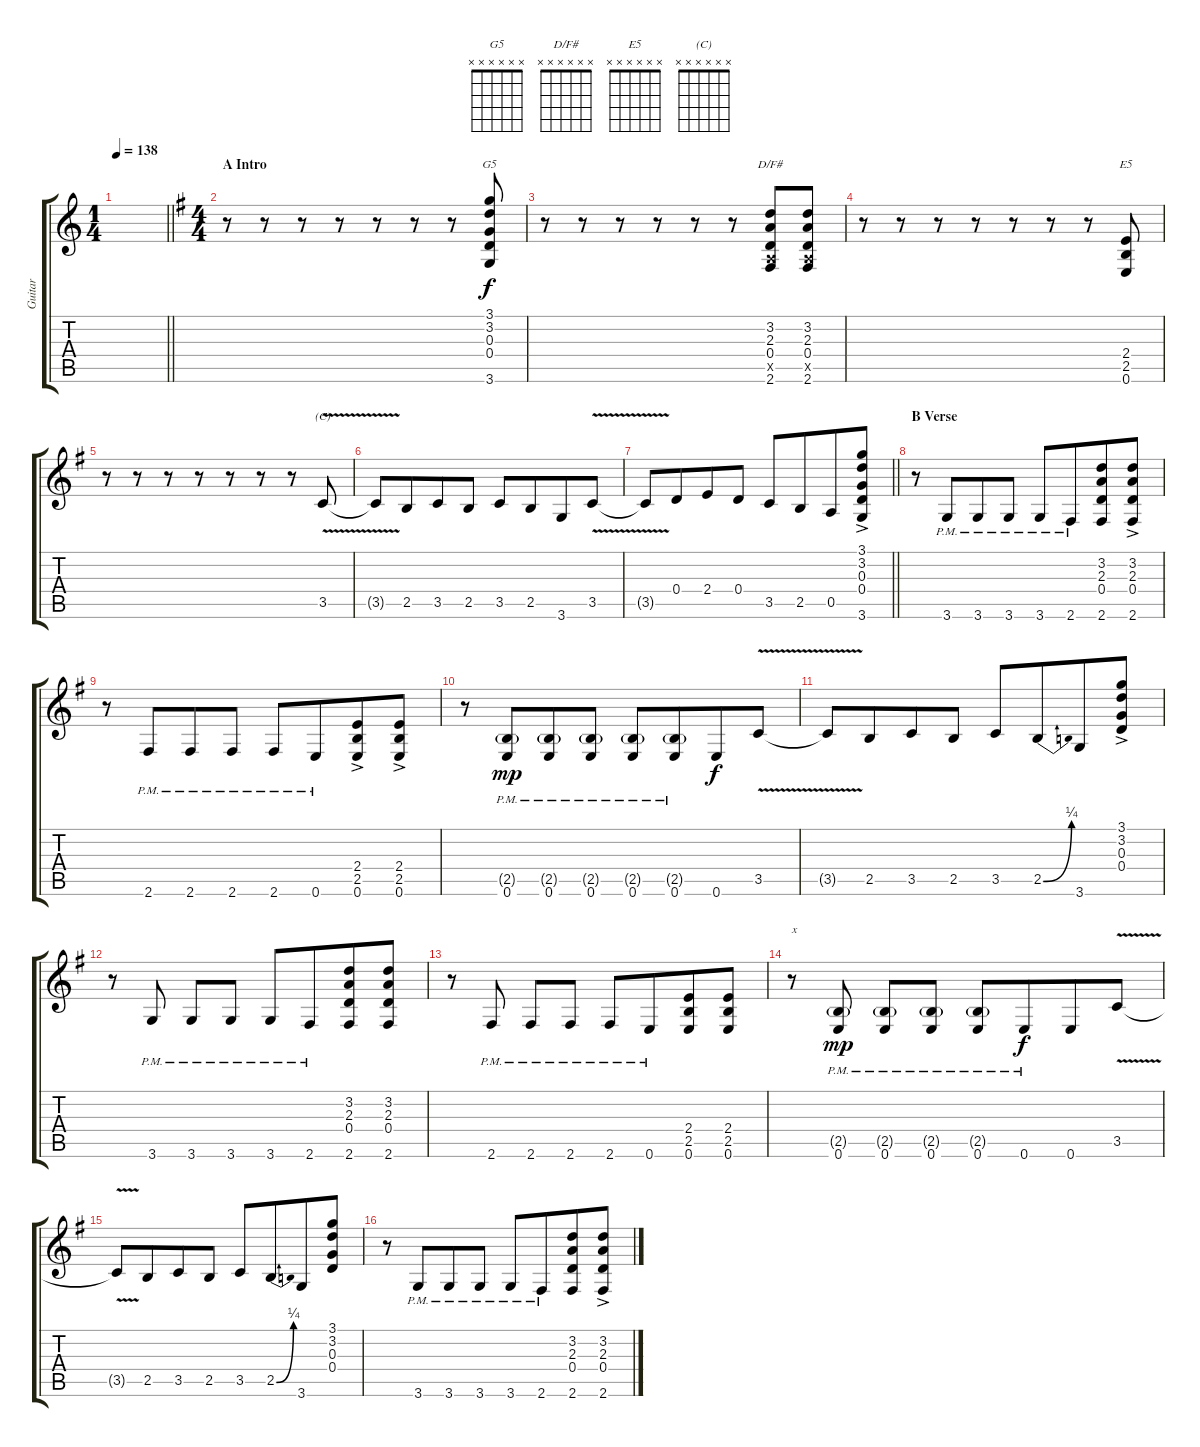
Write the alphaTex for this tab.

\track ("Guitar" "Guitar") {instrument distortionguitar}
\staff {score tabs}
\tuning (E4 B3 G3 D3 A2 E2) {hide}
\chord ("G5" x x x x x x)
\chord ("D/F#" x x x x x x)
\chord ("E5" x x x x x x)
\chord ("(C)" x x x x x x)
\ts (1 4)
\tempo 138
\clef g2
\barLineRight lightlight
\ks c
|
\ts (4 4)
\section ("" "A Intro")
\ks g
r.8 r.8 r.8 r.8 r.8 r.8 r.8 (3.1 3.2 0.3 0.4 3.6).8{ch "G5"} |
r.8 r.8 r.8 r.8 r.8 r.8 (3.2 2.3 0.4 0.5{x} 2.6).8{ch "D/F#"} (3.2 2.3 0.4 0.5{x} 2.6).8 |
r.8 r.8 r.8 r.8 r.8 r.8 r.8 (2.4 2.5 0.6).8{ch "E5"} |
r.8 r.8 r.8 r.8 r.8 r.8 r.8 3.5{v}.8{ch "(C)"} |
3.5{t}.8 2.5.8{beam merge} 3.5.8 2.5.8 3.5.8 2.5.8{beam merge} 3.6.8 3.5{v}.8 |
\barLineRight lightlight
3.5{t}.8 0.4.8{beam merge} 2.4.8 0.4.8 3.5.8 2.5.8{beam merge} 0.5.8 (3.1{ac} 3.2{ac} 0.3{ac} 0.4{ac} 3.6{ac}).8 |
\section ("" "B Verse")
r.8 3.6{pm}.8{beam merge} 3.6{pm}.8 3.6{pm}.8 3.6{pm}.8 2.6{pm}.8{beam merge} (3.2 2.3 0.4 2.6).8 (3.2{ac} 2.3{ac} 0.4{ac} 2.6{ac}).8 |
r.8 2.6{pm}.8{beam merge} 2.6{pm}.8 2.6{pm}.8 2.6{pm}.8 0.6{pm}.8{beam merge} (2.4{ac} 2.5{ac} 0.6{ac}).8 (2.4{ac} 2.5{ac} 0.6{ac}).8 |
r.8 (2.5{g pm} 0.6{pm}).8{dy mp beam merge} (2.5{g pm} 0.6{pm}).8 (2.5{g pm} 0.6{pm}).8 (2.5{g pm} 0.6{pm}).8 (2.5{g pm} 0.6{pm}).8{beam merge} 0.6.8{dy f} 3.5{v}.8 |
3.5{t}.8 2.5.8{beam merge} 3.5.8 2.5.8 3.5.8 2.5{be (bend 0 0 60 1)}.8{beam merge} 3.6.8 (3.1{ac} 3.2{ac} 0.3{ac} 0.4{ac}).8 |
r.8 3.6{pm}.8{beam split} 3.6{pm}.8 3.6{pm}.8 3.6{pm}.8 2.6{pm}.8{beam merge} (3.2 2.3 0.4 2.6).8 (3.2 2.3 0.4 2.6).8 |
r.8 2.6{pm}.8 2.6{pm}.8 2.6{pm}.8 2.6{pm}.8 0.6{pm}.8{beam merge} (2.4 2.5 0.6).8 (2.4 2.5 0.6).8 |
r.8{txt "x"} (2.5{g pm} 0.6{pm}).8{dy mp} (2.5{g pm} 0.6{pm}).8 (2.5{g pm} 0.6{pm}).8 (2.5{g pm} 0.6{pm}).8 0.6{pm}.8{dy f beam merge} 0.6.8 3.5{v}.8 |
3.5{t}.8 2.5.8{beam merge} 3.5.8 2.5.8 3.5.8 2.5{be (bend 0 0 60 1)}.8{beam merge} 3.6.8 (3.1 3.2 0.3 0.4).8 |
r.8 3.6{pm}.8{beam merge} 3.6{pm}.8 3.6{pm}.8 3.6{pm}.8 2.6{pm}.8{beam merge} (3.2 2.3 0.4 2.6).8 (3.2{ac} 2.3{ac} 0.4{ac} 2.6{ac}).8
